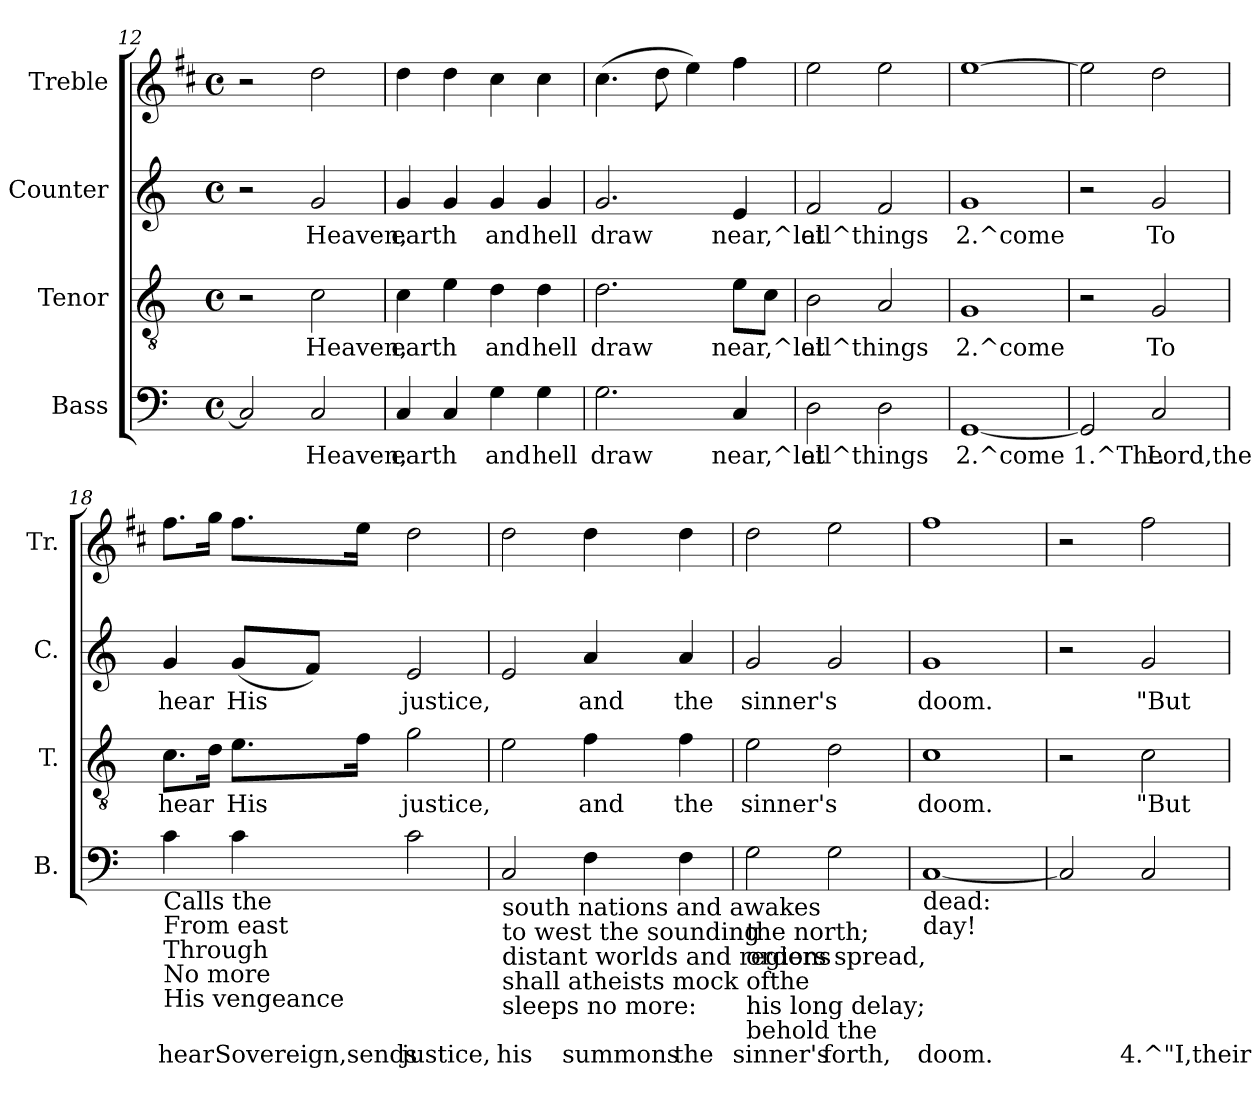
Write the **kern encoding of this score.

**kern	**text	**kern	**text	**kern	**text	**kern
*part4	*part4	*part3	*part3	*part2	*part2	*part1
*staff4	*staff4	*staff3	*staff3	*staff2	*staff2	*staff1
*I"Bass	*	*I"Tenor	*	*I"Counter	*	*I"Treble
*I'B.	*	*I'T.	*	*I'C.	*	*I'Tr.
*clefF4	*	*clefGv2	*	*clefG2	*	*clefG2
*	*	*	*	*	*	*ITrd1c2
*k[]	*	*k[]	*	*k[]	*	*k[]
*C:	*	*C:	*	*C:	*	*C:
*M4/4	*	*M4/4	*	*M4/4	*	*M4/4
*met(c)	*	*met(c)	*	*met(c)	*	*met(c)
=12	=12	=12	=12	=12	=12	=12
!	!LO:LY:a:rj	!	!	!	!	!
2C/]	.	2r	.	2r	.	2r
!	!LO:LY:a:rj	!	!LO:LY:a:rj	!	!LO:LY:b:rj	!
2C/	Heaven,	2c\	Heaven,	2g/	Heaven,	2cc\
=13	=13	=13	=13	=13	=13	=13
!	!LO:LY:a:rj	!	!LO:LY:a:rj	!	!LO:LY:b:rj	!
4C/	earth	4c\	earth	4g/	earth	4cc\
!	!LO:LY:a:rj	!	!LO:LY:a:rj	!	!LO:LY:b:rj	!
4C/	.	4e\	.	4g/	.	4cc\
!	!LO:LY:a:rj	!	!LO:LY:a:rj	!	!LO:LY:b:rj	!
4G\	and	4d\	and	4g/	and	4b\
!	!LO:LY:a:rj	!	!LO:LY:a:rj	!	!LO:LY:b:rj	!
4G\	hell	4d\	hell	4g/	hell	4b\
=14	=14	=14	=14	=14	=14	=14
!	!LO:LY:a:rj	!	!LO:LY:a:rj	!	!LO:LY:b:rj	!
2.G\	draw	2.d\	draw	2.g/	draw	(>4.b\
.	.	.	.	.	.	8cc\
.	.	.	.	.	.	4dd\)
!	!LO:LY:a:rj	!	!LO:LY:a:rj	!	!LO:LY:b:rj	!
4C/	near,^let	8e\L	near,^let	4e/	near,^let	4ee\
!	!	!	!LO:LY:a:rj	!	!	!
.	.	8c\J	.	.	.	.
=15	=15	=15	=15	=15	=15	=15
!	!LO:LY:a:rj	!	!LO:LY:a:rj	!	!LO:LY:b:rj	!
2D\	all^things	2B\	all^things	2f/	all^things	2dd\
!	!LO:LY:a:rj	!	!LO:LY:a:rj	!	!LO:LY:b:rj	!
2D\	.	2A/	.	2f/	.	2dd\
!!LO:LB:g=z
=16	=16	=16	=16	=16	=16	=16
!	!LO:LY:a:rj	!	!LO:LY:a:rj	!	!LO:LY:b:rj	!
[<1GG	2.^come	1G	2.^come	1g	2.^come	[>1dd
=17	=17	=17	=17	=17	=17	=17
!	!LO:LY:a:rj	!	!	!	!	!
2GG/]	1.^The	2r	.	2r	.	2dd\]
!	!LO:LY:a:rj	!	!LO:LY:a:rj	!	!LO:LY:b:rj	!
2C/	Lord,the	2G/	To	2g/	To	2cc\
=18	=18	=18	=18	=18	=18	=18
!LO:TX:b:t=Calls the	!	!	!	!	!	!
!LO:TX:b:t=From east	!	!	!	!	!	!
!LO:TX:b:t=Through	!	!	!	!	!	!
!LO:TX:b:t=No more	!	!	!	!	!	!
!LO:TX:b:t=His vengeance	!	!	!	!	!	!
!	!LO:LY:a:rj	!	!LO:LY:a:rj	!	!LO:LY:b:rj	!
4c\	hear	8.c\L	hear	4g/	hear	8.ee\L
!	!	!	!LO:LY:a:rj	!	!	!
.	.	16d\J	.	.	.	16ff\J
!	!LO:LY:a:rj	!	!LO:LY:a:rj	!	!LO:LY:b:rj	!
4c\	Sovereign,sends	8.e\L	His	(<8g/L	His	8.ee\L
!	!	!	!	!	!LO:LY:b:rj	!
.	.	.	.	8f/J)	.	.
!	!	!	!LO:LY:a:rj	!	!	!
.	.	16f\J	.	.	.	16dd\J
!	!LO:LY:a:rj	!	!LO:LY:a:rj	!	!LO:LY:b:rj	!
2c\	justice,	2g\	justice,	2e/	justice,	2cc\
=19	=19	=19	=19	=19	=19	=19
!LO:TX:b:t=south nations and awakes	!	!	!	!	!	!
!LO:TX:b:t=to west the sounding	!	!	!	!	!	!
!LO:TX:b:t=distant worlds and regions	!	!	!	!	!	!
!LO:TX:b:t=shall atheists mock	!	!	!	!	!	!
!LO:TX:b:t=sleeps no more&colon;	!	!	!	!	!	!
!	!LO:LY:a:rj	!	!LO:LY:a:rj	!	!LO:LY:b:rj	!
2C/	his	2e\	.	2e/	.	2cc\
!	!LO:LY:a:rj	!	!LO:LY:a:rj	!	!LO:LY:b:rj	!
4F\	summons	4f\	and	4a/	and	4cc\
!	!LO:LY:a:rj	!	!LO:LY:a:rj	!	!LO:LY:b:rj	!
4F\	the	4f\	the	4a/	the	4cc\
=20	=20	=20	=20	=20	=20	=20
!LO:TX:b:t=the north;	!	!	!	!	!	!
!LO:TX:b:t=orders spread,	!	!	!	!	!	!
!LO:TX:b:t=ofthe	!	!	!	!	!	!
!LO:TX:b:t=his long delay;	!	!	!	!	!	!
!LO:TX:b:t=behold the	!	!	!	!	!	!
!	!LO:LY:a:rj	!	!LO:LY:a:rj	!	!LO:LY:b:rj	!
2G\	sinner's	2e\	sinner's	2g/	sinner's	2cc\
!	!LO:LY:a:rj	!	!LO:LY:a:rj	!	!LO:LY:b:rj	!
2G\	forth,	2d\	.	2g/	.	2dd\
=21	=21	=21	=21	=21	=21	=21
!LO:TX:b:t=dead&colon;	!	!	!	!	!	!
!LO:TX:b:t=day!	!	!	!	!	!	!
!	!LO:LY:a:rj	!	!LO:LY:a:rj	!	!LO:LY:b:rj	!
[<1C	doom.	1c	doom.	1g	doom.	1ee
=22	=22	=22	=22	=22	=22	=22
!	!LO:LY:a:rj	!	!	!	!	!
2C/]	.	2r	.	2r	.	2r
!	!LO:LY:a:rj	!	!LO:LY:a:rj	!	!LO:LY:b:rj	!
2C/	4.^"I,their	2c\	"But	2g/	"But	2ee\
=	=	=	=	=	=	=
*-	*-	*-	*-	*-	*-	*-
